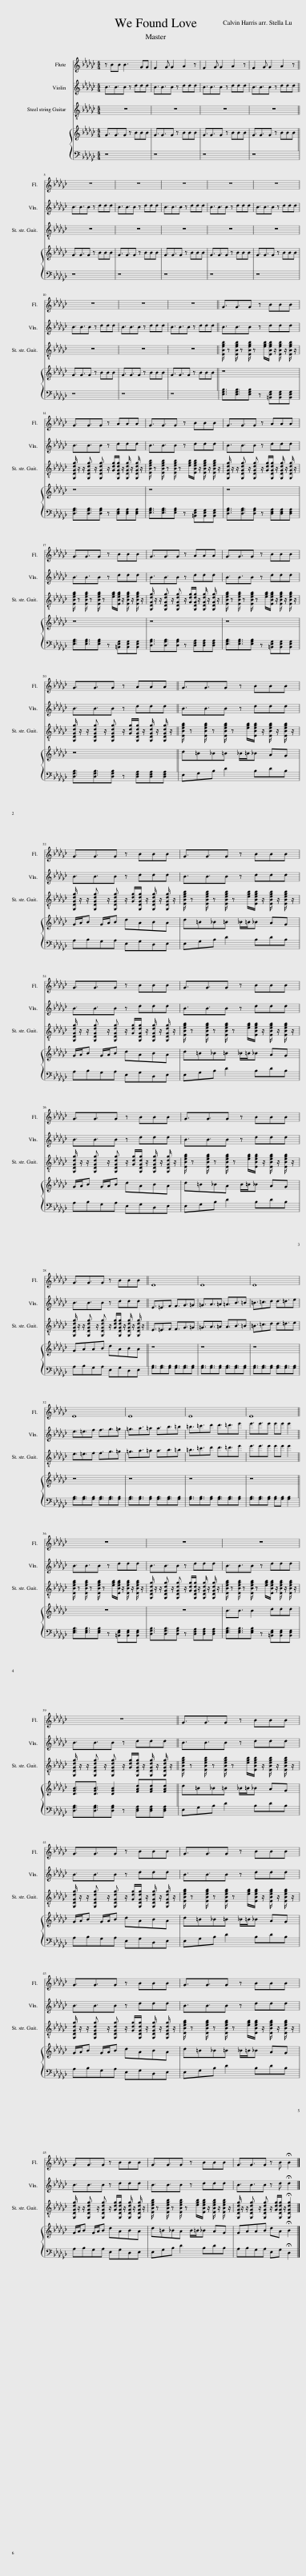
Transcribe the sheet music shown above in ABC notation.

X:1
%%score 1 2 3 { 4 | 5 }
L:1/8
M:4/4
I:linebreak $
K:Gb
V:1 treble
V:2 treble
V:3 treble-8
V:4 treble
V:5 bass
V:1
 z BB B3 GG | F2 G G2 A2 z | F2 G G2 A2 z | F2 G G2 A2 z ||$ z8 | %5
 z8 | z8 | z8 | z8 |$ z8 | %10
 z8 | z8 || G3/2G3/2G z BBB |$ G3/2G3/2G z AAA | G3/2G3/2G z BBB | %15
 G3/2G3/2G z AAA |$ G3/2G3/2G z BBB | G3/2G3/2G z AAA | G3/2G3/2G z BBB |$ G3/2G3/2G z AAA || %20
 G3/2G3/2G z BBB |$ G3/2G3/2G z BBB | G3/2G3/2G z BBB |$ G3/2G3/2G z BBB | G3/2G3/2G z BBB |$ %25
 G3/2G3/2G z BBB | G3/2G3/2G z BBB |$ G3/2G3/2G z BBB || E8 | E8 | %30
 E8 |$ E8 | E8 | E8 | E8 ||$ %35
 z8 | z8 | z8 |$ z8 || G3/2G3/2G z BBB |$ %40
 G3/2G3/2G z BBB | G3/2G3/2G z BBB |$ G3/2G3/2G z BBB | G3/2G3/2G z BBB |$ G3/2G3/2G z BBB | %45
 G3/2G3/2G z BBB | G3/2G3/2G z B !fermata!B2 |] %47
V:2
 B3/2B3/2B z ddd | B3/2B3/2B z ddd | B3/2B3/2B z ddd | B3/2B3/2B z ddd ||$ B3/2B3/2B z ddd | %5
 B3/2B3/2B z ddd | B3/2B3/2B z ddd | B3/2B3/2B z ddd | B3/2B3/2B z ddd |$ B3/2B3/2B z ddd | %10
 B3/2B3/2B z ddd | B3/2B3/2B z ddd || B3/2B3/2B z ddd |$ B3/2B3/2B z ddd | B3/2B3/2B z ddd | %15
 B3/2B3/2B z ddd |$ B3/2B3/2B z ddd | B3/2B3/2B z ddd | B3/2B3/2B z ddd |$ B3/2B3/2B z ddd || %20
 B3/2B3/2B z ddd |$ B3/2B3/2B z ddd | B3/2B3/2B z ddd |$ B3/2B3/2B z ddd | B3/2B3/2B z ddd |$ %25
 B3/2B3/2B z ddd | B3/2B3/2B z ddd |$ B3/2B3/2B z ddd || E3/2=E3/2F F3/2G3/2=G | =G3/2A3/2=A =A3/2B3/2=B | %30
 =B3/2=c3/2d d3/2=d3/2e |$ e3/2=e3/2f f3/2g3/2=g | =g3/2a3/2=a a3/2b3/2=b | =b3/2=c'3/2d' d'3/2=d'3/2e' | e'3/2e'3/2e' e'e' e'2 ||$ %35
 B3/2B3/2B z ddd | B3/2B3/2B z ddd | B3/2B3/2B z ddd |$ B3/2B3/2B z ddd || B3/2B3/2B z ddd |$ %40
 B3/2B3/2B z ddd | B3/2B3/2B z ddd |$ B3/2B3/2B z ddd | B3/2B3/2B z ddd |$ B3/2B3/2B z ddd | %45
 B3/2B3/2B z ddd | B3/2B3/2B z d !fermata!d2 |] %47
V:3
 z8 | z8 | z8 | z8 ||$ z8 | %5
 z8 | z8 | z8 | z8 |$[K:Gb] z8 | %10
 z8 | z8 || [EBegb]/ z [EBegb]/ z [EBegb]/ z [egb]/[EBegb]/ z/ [EBegb]/ z/ [EBegb]/ z/ |$ [G,DGdg]/ z/ z/ [G,DGdg] z/ [G,DGdg] z/ [Gdg]/[G,DGdg]/ z/ [G,DGdg]/ z/ [G,DGdg]/ z/ | [EBegb]/ z [EBegb]/ z [EBegb]/ z [egb]/[EBegb]/ z/ [EBegb]/ z/ [EBegb]/ z/ | %15
 [G,DGdg]/ z/ z/ [G,DGdg] z/ [G,DGdg] z/ [Gdg]/[G,DGdg]/ z/ [G,DGdg]/ z/ [G,DGdg]/ z/ |$ [EBegb]/ z [EBegb]/ z [EBegb]/ z [egb]/[EBegb]/ z/ [EBegb]/ z/ [EBegb]/ z/ | [G,DGdg]/ z/ z/ [G,DGdg] z/ [G,DGdg] z/ [Gdg]/[G,DGdg]/ z/ [G,DGdg]/ z/ [G,DGdg]/ z/ | [EBegb]/ z [EBegb]/ z [EBegb]/ z [egb]/[EBegb]/ z/ [EBegb]/ z/ [EBegb]/ z/ |$ [G,DGdg]/ z/ z/ [G,DGdg] z/ [G,DGdg] z/ [Gdg]/[G,DGdg]/ z/ [G,DGdg]/ z/ [G,DGdg]/ z/ || %20
 [EBegb]/ z [EBegb]/ z [EBegb]/ z [egb]/[EBegb]/ z/ [EBegb]/ z/ [EBegb]/ z/ |$ [G,DGdg]/ z/ z/ [G,DGdg] z/ [G,DGdg] z/ [Gdg]/[G,DGdg]/ z/ [G,DGdg]/ z/ [G,DGdg]/ z/ | [EBegb]/ z [EBegb]/ z [EBegb]/ z [egb]/[EBegb]/ z/ [EBegb]/ z/ [EBegb]/ z/ |$ [G,DGdg]/ z/ z/ [G,DGdg] z/ [G,DGdg] z/ [Gdg]/[G,DGdg]/ z/ [G,DGdg]/ z/ [G,DGdg]/ z/ | [EBegb]/ z [EBegb]/ z [EBegb]/ z [egb]/[EBegb]/ z/ [EBegb]/ z/ [EBegb]/ z/ |$ %25
 [G,DGdg]/ z/ z/ [G,DGdg] z/ [G,DGdg] z/ [Gdg]/[G,DGdg]/ z/ [G,DGdg]/ z/ [G,DGdg]/ z/ | [EBegb]/ z [EBegb]/ z [EBegb]/ z [egb]/[EBegb]/ z/ [EBegb]/ z/ [EBegb]/ z/ |$ [G,DGdg]/ z/ z/ [G,DGdg] z/ [G,DGdg] z/ [Gdg]/[G,DGdg]/ z/ [G,DGdg]/ z/ [G,DGdg]/ z/ || E3/2=E3/2F F3/2G3/2=G | =G3/2A3/2=A A3/2B3/2=B | %30
 =B3/2=c3/2d d3/2=d3/2e |$ e3/2=e3/2f f3/2g3/2=g | =g3/2a3/2=a a3/2b3/2=b | =b3/2=c'3/2d' d'3/2=d'3/2e' | e'3/2e'3/2e' e'e' e'2 ||$ %35
 [EBegb]/ z [EBegb]/ z [EBegb]/ z [egb]/[EBegb]/ z/ [EBegb]/ z/ [EBegb]/ z/ | [G,DGdg]/ z/ z/ [G,DGdg] z/ [G,DGdg] z/ [Gdg]/[G,DGdg]/ z/ [G,DGdg]/ z/ [G,DGdg]/ z/ | [EBegb]/ z [EBegb]/ z [EBegb]/ z [egb]/[EBegb]/ z/ [EBegb]/ z/ [EBegb]/ z/ |$ [G,DGdg]/ z/ z/ [G,DGdg] z/ [G,DGdg] z/ [Gdg]/[G,DGdg]/ z/ [G,DGdg]/ z/ [G,DGdg]/ z/ || [EBegb]/ z [EBegb]/ z [EBegb]/ z [egb]/[EBegb]/ z/ [EBegb]/ z/ [EBegb]/ z/ |$ %40
 [G,DGdg]/ z/ z/ [G,DGdg] z/ [G,DGdg] z/ [Gdg]/[G,DGdg]/ z/ [G,DGdg]/ z/ [G,DGdg]/ z/ | [EBegb]/ z [EBegb]/ z [EBegb]/ z [egb]/[EBegb]/ z/ [EBegb]/ z/ [EBegb]/ z/ |$ [G,DGdg]/ z/ z/ [G,DGdg] z/ [G,DGdg] z/ [Gdg]/[G,DGdg]/ z/ [G,DGdg]/ z/ [G,DGdg]/ z/ | [EBegb]/ z [EBegb]/ z [EBegb]/ z [egb]/[EBegb]/ z/ [EBegb]/ z/ [EBegb]/ z/ |$ [G,DGdg]/ z/ z/ [G,DGdg] z/ [G,DGdg] z/ [Gdg]/[G,DGdg]/ z/ [G,DGdg]/ z/ [G,DGdg]/ z/ | %45
 [EBegb]/ z [EBegb]/ z [EBegb]/ z [egb]/[EBegb]/ z/ [EBegb]/ z/ [EBegb]/ z/ | [G,DGdg]/ z/ z/ [G,DGdg] z/ [G,DGdg] z/ [Gdg]/[G,DGdg]/ z/ !fermata![G,DGdg]2 |] %47
V:4
 G3/2G3/2G z BBB | G3/2G3/2G z BBB | G3/2G3/2G z BBB | G3/2G3/2G z BBB ||$ G3/2G3/2G z BBB | %5
 G3/2G3/2G z BBB | G3/2G3/2G z BBB | G3/2G3/2G z BBB | G3/2G3/2G z BBB |$ G3/2G3/2G z BBB | %10
 G3/2G3/2G z BBB | G3/2G3/2G z BBB || z8 |$ z8 | z8 | %15
 z8 |$ z8 | z8 | z8 |$ z8 || %20
 d=B_B=B _B/=B/_B AG |$ G/A/B G/A/B dABA | d=B_B=B _B/=B/_B AG |$ G/A/B G/A/B dABA | d=B_B=B _B/=B/_B AG |$ %25
 G/A/B G/A/B dABA | d=B_BA B/=B/_B AG |$ GAAB dABA || z8 | z8 | %30
 z8 |$ z8 | z8 | z8 | z8 ||$ %35
 z8 | z8 | B3/2B3/2 B2 ddd |$ [DGB]3/2[DGB]3/2 [DGB]2 [FAd][FAd][FAd] || d=B_B=B _B/=B/_B AG |$ %40
 G/A/B G/A/B dABA | d=B_B=B _B/=B/_B AG |$ G/A/B G/A/B dABA | d=B_B=B _B/=B/_B AG |$ G/A/B G/A/B dABA | %45
 d=B_BA B/=B/_B AG | GAAB dA !fermata!B2 |] %47
V:5
 z8 | z8 | z8 | z8 ||$ z8 | %5
 z8 | z8 | z8 | z8 |$ z8 | %10
 z8 | z8 || [E,G,B,]3/2[E,G,B,]3/2[E,G,B,] z [=B,,E,G,][B,,E,G,][B,,E,G,] |$ [D,G,B,]3/2[D,G,B,]3/2[D,G,B,] z [D,F,A,][D,F,A,][D,F,A,] | [E,G,B,]3/2[E,G,B,]3/2[E,G,B,] z [=B,,E,G,][B,,E,G,][B,,E,G,] | %15
 [D,G,B,]3/2[D,G,B,]3/2[D,G,B,] z [D,F,A,][D,F,A,][D,F,A,] |$ [E,G,B,]3/2[E,G,B,]3/2[E,G,B,] z [=B,,E,G,][B,,E,G,][B,,E,G,] | [D,G,B,]3/2[D,G,B,]3/2[D,G,B,] z [D,F,A,][D,F,A,][D,F,A,] | [E,G,B,]3/2[E,G,B,]3/2[E,G,B,] z [=B,,E,G,][B,,E,G,][B,,E,G,] |$ [D,G,B,]3/2[D,G,B,]3/2[D,G,B,] z [D,F,A,][D,F,A,][D,F,A,] || %20
 E,G,B, D2 B,DB, |$ A,B,G,A, E,G,D,E, | E,G,B, D2 B,DB, |$ A,B,G,A, E,G,D,E, | E,G,B, D2 B,DB, |$ %25
 A,B,G,A, E,G,D,E, | E,G,B, D2 B,DB, |$ A,B,G,A, E,G,D,E, || [G,B,]3/2[G,B,]3/2[G,B,] [G,B,]3/2[G,B,]3/2[G,B,] | [G,B,]3/2[G,B,]3/2[G,B,] [G,B,]3/2[G,B,]3/2[G,B,] | %30
 [G,B,]3/2[G,B,]3/2[G,B,] [G,B,]3/2[G,B,]3/2[G,B,] |$ [G,B,]3/2[G,B,]3/2[G,B,] [G,B,]3/2[G,B,]3/2[G,B,] | [G,B,]3/2[G,B,]3/2[G,B,] [G,B,]3/2[G,B,]3/2[G,B,] | [G,B,]3/2[G,B,]3/2[G,B,] [G,B,]3/2[G,B,]3/2[G,B,] | [G,B,]3/2[G,B,]3/2[G,B,] [G,B,][G,B,] [G,B,]2 ||$ %35
 [E,G,B,]3/2[E,G,B,]3/2[E,G,B,] z [=B,,E,G,][B,,E,G,][B,,E,G,] | [D,G,B,]3/2[D,G,B,]3/2[D,G,B,] z [D,F,A,][D,F,A,][D,F,A,] | [E,G,B,]3/2[E,G,B,]3/2[E,G,B,] z [=B,,E,G,][B,,E,G,][B,,E,G,] |$ [D,G,B,]3/2[D,G,B,]3/2[D,G,B,] z [D,F,A,][D,F,A,][D,F,A,] || E,G,B, D2 B,DB, |$ %40
 A,B,G,A, E,G,D,E, | E,G,B, D2 B,DB, |$ A,B,G,A, E,G,D,E, | E,G,B, D2 B,DB, |$ A,B,G,A, E,G,D,E, | %45
 E,G,B, D2 B,DB, | A,B,G,A, E,G, !fermata!D,2 |] %47
